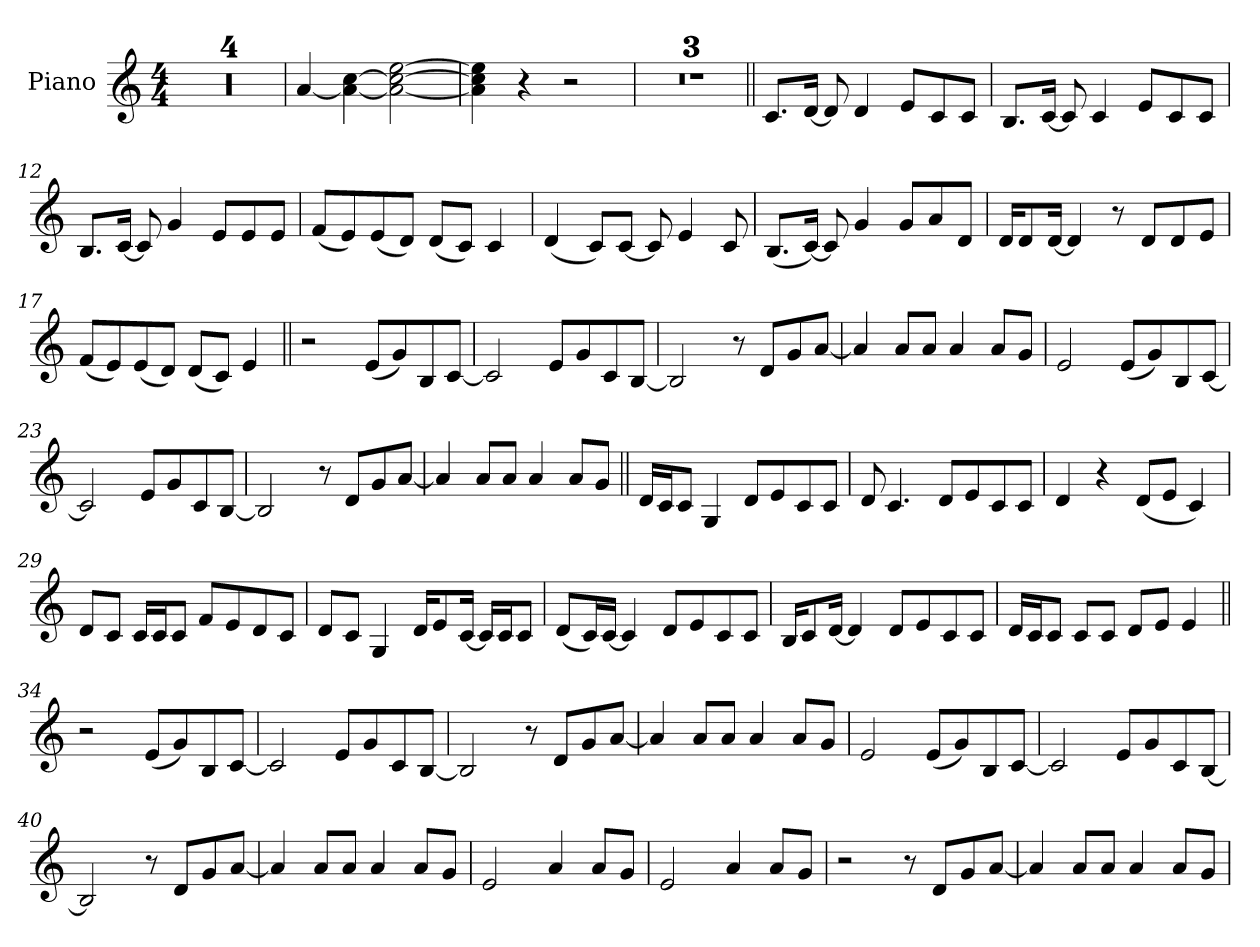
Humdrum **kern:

**kern
*part1
*staff1
*I"Piano
*I'Pno.
*clefG2
*k[]
*M4/4
=1
1r
=2
1r
=3
1r
=4
1r
=5
[4a!
4a!_ [4cc!
2a!_ 2cc!_ [2ee!
=6
4a!] 4cc!] 4ee!]
4r
2r
=7
1r
=8
1r
=9
1r
=10||
8.cL
[16dJk
8d]
4d
8eL
8c
8cJ
=11
8.BL
[16cJk
8c]
4c
8eL
8c
8cJ
=12
8.BL
[16cJk
8c]
4g
8eL
8e
8eJ
=13
(<8fL
8e)
(<8e
8dJ)
(<8dL
8cJ)
4c
=14
(<4d
8cL)
[8cJ
8c]
4e
8c
=15
(<8.BL
[16cJk)
8c]
4g
8gL
8a
8dJ
=16
16dKL
8d
[16dJk
4d]
8r
8dL
8d
8eJ
=17
(<8fL
8e)
(<8e
8dJ)
(<8dL
8cJ)
4e
=18||
2r
(<8eL
8g)
8B
[8cJ
=19
2c]
8eL
8g
8c
[8BJ
=20
2B]
8r
8dL
8g
[8aJ
=21
4a]
8aL
8aJ
4a
8aL
8gJ
=22
2e
(<8eL
8g)
8B
[8cJ
=23
2c]
8eL
8g
8c
[8BJ
=24
2B]
8r
8dL
8g
[8aJ
=25
4a]
8aL
8aJ
4a
8aL
8gJ
=26||
16dLL
16cJ
8cJ
4G
8dL
8e
8c
8cJ
=27
8d
4.c
8dL
8e
8c
8cJ
=28
4d
4r
(<8dL
8eJ
4c)
=29
8dL
8cJ
16cLL
16cJ
8cJ
8fL
8e
8d
8cJ
=30
8dL
8cJ
4G
16dKL
8e
[16cJk
16cLL]
16cJ
8cJ
=31
(<8dL
16cL)
[16cJJ
4c]
8dL
8e
8c
8cJ
=32
16BKL
8c
[16dJk
4d]
8dL
8e
8c
8cJ
=33
16dLL
16cJ
8cJ
8cL
8cJ
8dL
8eJ
4e
=34||
2r
(<8eL
8g)
8B
[8cJ
=35
2c]
8eL
8g
8c
[8BJ
=36
2B]
8r
8dL
8g
[8aJ
=37
4a]
8aL
8aJ
4a
8aL
8gJ
=38
2e
(<8eL
8g)
8B
[8cJ
=39
2c]
8eL
8g
8c
[8BJ
=40
2B]
8r
8dL
8g
[8aJ
=41
4a]
8aL
8aJ
4a
8aL
8gJ
=42
2e
4a
8aL
8gJ
=43
2e
4a
8aL
8gJ
=44
2r
8r
8dL
8g
[8aJ
=45
4a]
8aL
8aJ
4a
8aL
8gJ
=
*-
